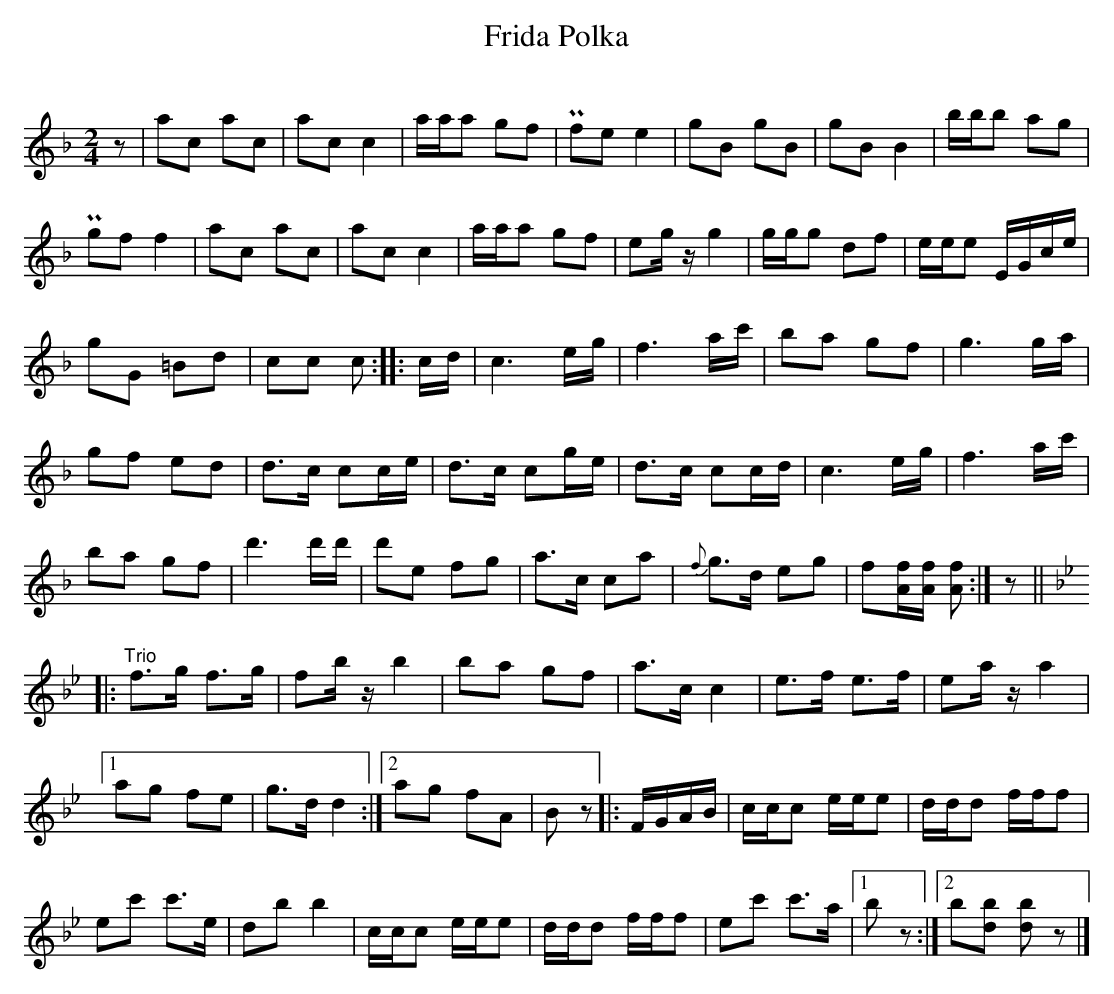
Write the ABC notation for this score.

X:1
T:Frida Polka
C:
M:2/4
K:F
z2|a2c2 a2c2|a2c2c4|aaa2 g2f2|Pf2e2e4|g2B2 g2B2|g2B2B4|bbb2 a2g2|
Pg2f2f4|a2c2 a2c2|a2c2c4|aaa2 g2f2|e2gzg4|ggg2 d2f2|eee2 EGce|
g2G2 =B2d2|c2c2 c2:||:cd|c6eg|f6ac'|b2a2 g2f2|g6ga|
g2f2 e2d2|d3c c2ce|d3c c2ge|d3c c2cd|c6eg|f6ac'|
b2a2 g2f2|d'6d'd'|d'2e2 f2g2|a3c c2a2|{f}g3d e2g2|f2[fA][fA] [fA]2:|z2||
K:Bb
|:"Trio"f3g f3g|f2bzb4|b2a2 g2f2|a3cc4|e3f e3f|e2aza4|
[1a2g2 f2e2|g3dd4:|2a2g2 f2A2|B2z2|:FGAB|ccc2 eee2|ddd2 fff2|
e2c'2 c'3e|d2b2b4|ccc2 eee2|ddd2 fff2|e2c'2 c'3a|1b2z2:|2b2[bd]2 [bd]2z2|]
